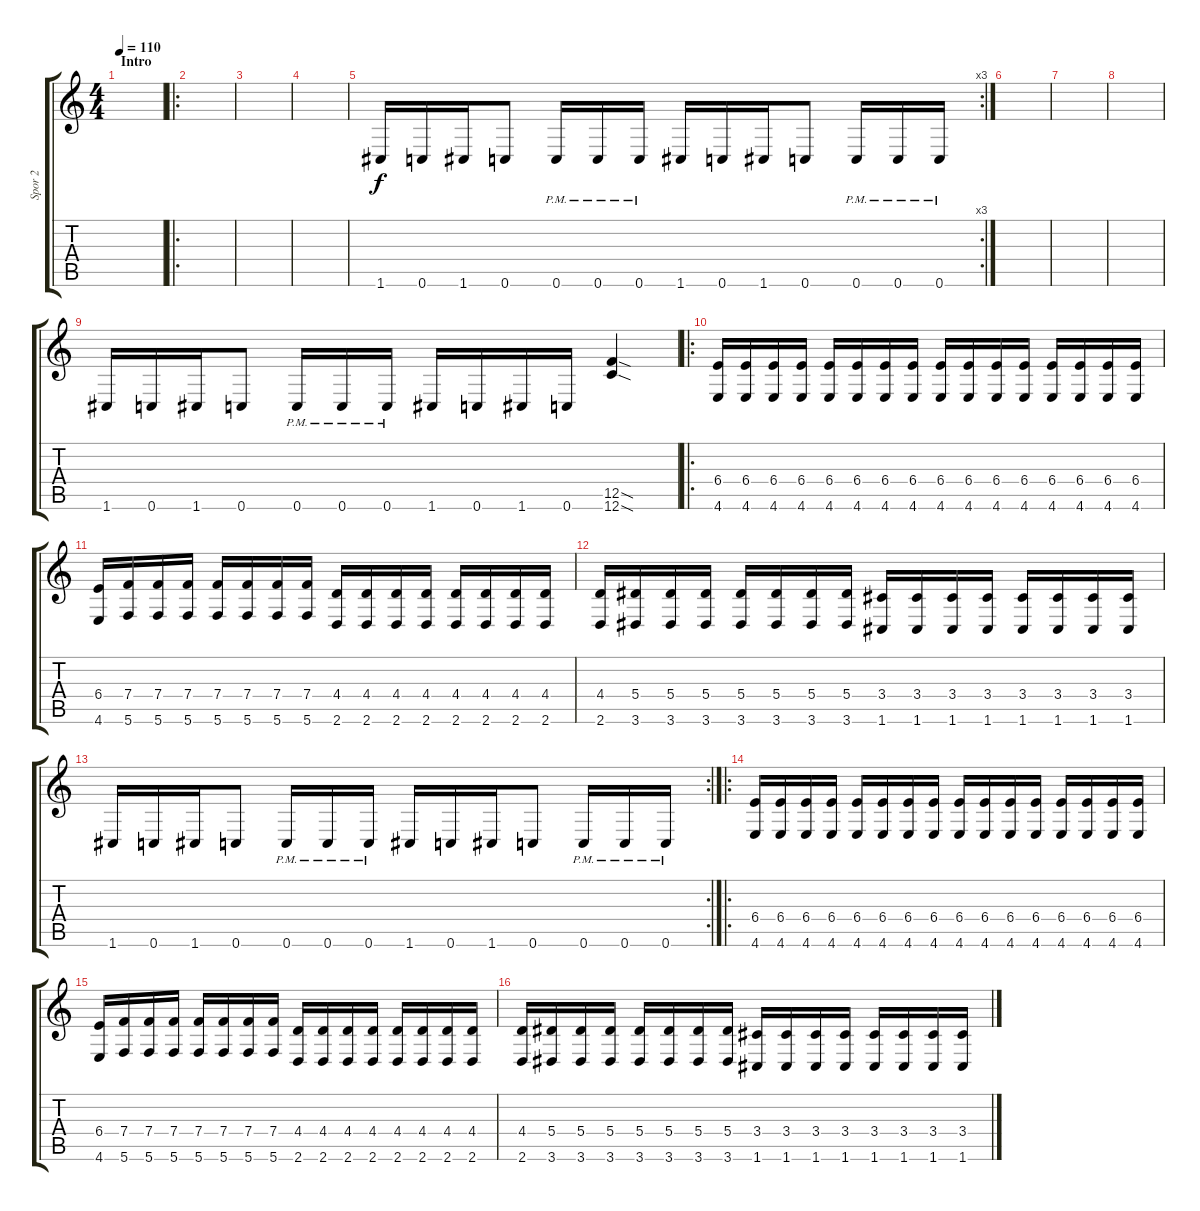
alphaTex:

\track ("Spor 2" "Spor 2") {instrument overdrivenguitar}
\staff {score tabs}
\tuning (C4 G3 Eb3 Bb2 F2 C2) {hide}
\ts (4 4)
\section ("" "Intro")
\tempo 110
\clef g2
\ks c
|
\ro
|
|
|
\rc 3
1.6.16 0.6.16 1.6.16 0.6.8 0.6{pm}.16 0.6{pm}.16 0.6{pm}.16 1.6.16 0.6.16 1.6.16 0.6.8 0.6{pm}.16 0.6{pm}.16 0.6{pm}.16 |
|
|
|
1.6.16 0.6.16 1.6.16 0.6.8 0.6{pm}.16 0.6{pm}.16 0.6{pm}.16 1.6.16 0.6.16 1.6.16 0.6.16 (12.5{sod} 12.6{sod}).4 |
\ro
(6.4 4.6).16 (6.4 4.6).16 (6.4 4.6).16 (6.4 4.6).16 (6.4 4.6).16 (6.4 4.6).16 (6.4 4.6).16 (6.4 4.6).16 (6.4 4.6).16 (6.4 4.6).16 (6.4 4.6).16 (6.4 4.6).16 (6.4 4.6).16 (6.4 4.6).16 (6.4 4.6).16 (6.4 4.6).16 |
(6.4 4.6).16 (7.4 5.6).16 (7.4 5.6).16 (7.4 5.6).16 (7.4 5.6).16 (7.4 5.6).16 (7.4 5.6).16 (7.4 5.6).16 (4.4 2.6).16 (4.4 2.6).16 (4.4 2.6).16 (4.4 2.6).16 (4.4 2.6).16 (4.4 2.6).16 (4.4 2.6).16 (4.4 2.6).16 |
(4.4 2.6).16 (5.4 3.6).16 (5.4 3.6).16 (5.4 3.6).16 (5.4 3.6).16 (5.4 3.6).16 (5.4 3.6).16 (5.4 3.6).16 (3.4 1.6).16 (3.4 1.6).16 (3.4 1.6).16 (3.4 1.6).16 (3.4 1.6).16 (3.4 1.6).16 (3.4 1.6).16 (3.4 1.6).16 |
\rc 2
1.6.16 0.6.16 1.6.16 0.6.8 0.6{pm}.16 0.6{pm}.16 0.6{pm}.16 1.6.16 0.6.16 1.6.16 0.6.8 0.6{pm}.16 0.6{pm}.16 0.6{pm}.16 |
\ro
(6.4 4.6).16 (6.4 4.6).16 (6.4 4.6).16 (6.4 4.6).16 (6.4 4.6).16 (6.4 4.6).16 (6.4 4.6).16 (6.4 4.6).16 (6.4 4.6).16 (6.4 4.6).16 (6.4 4.6).16 (6.4 4.6).16 (6.4 4.6).16 (6.4 4.6).16 (6.4 4.6).16 (6.4 4.6).16 |
(6.4 4.6).16 (7.4 5.6).16 (7.4 5.6).16 (7.4 5.6).16 (7.4 5.6).16 (7.4 5.6).16 (7.4 5.6).16 (7.4 5.6).16 (4.4 2.6).16 (4.4 2.6).16 (4.4 2.6).16 (4.4 2.6).16 (4.4 2.6).16 (4.4 2.6).16 (4.4 2.6).16 (4.4 2.6).16 |
(4.4 2.6).16 (5.4 3.6).16 (5.4 3.6).16 (5.4 3.6).16 (5.4 3.6).16 (5.4 3.6).16 (5.4 3.6).16 (5.4 3.6).16 (3.4 1.6).16 (3.4 1.6).16 (3.4 1.6).16 (3.4 1.6).16 (3.4 1.6).16 (3.4 1.6).16 (3.4 1.6).16 (3.4 1.6).16
